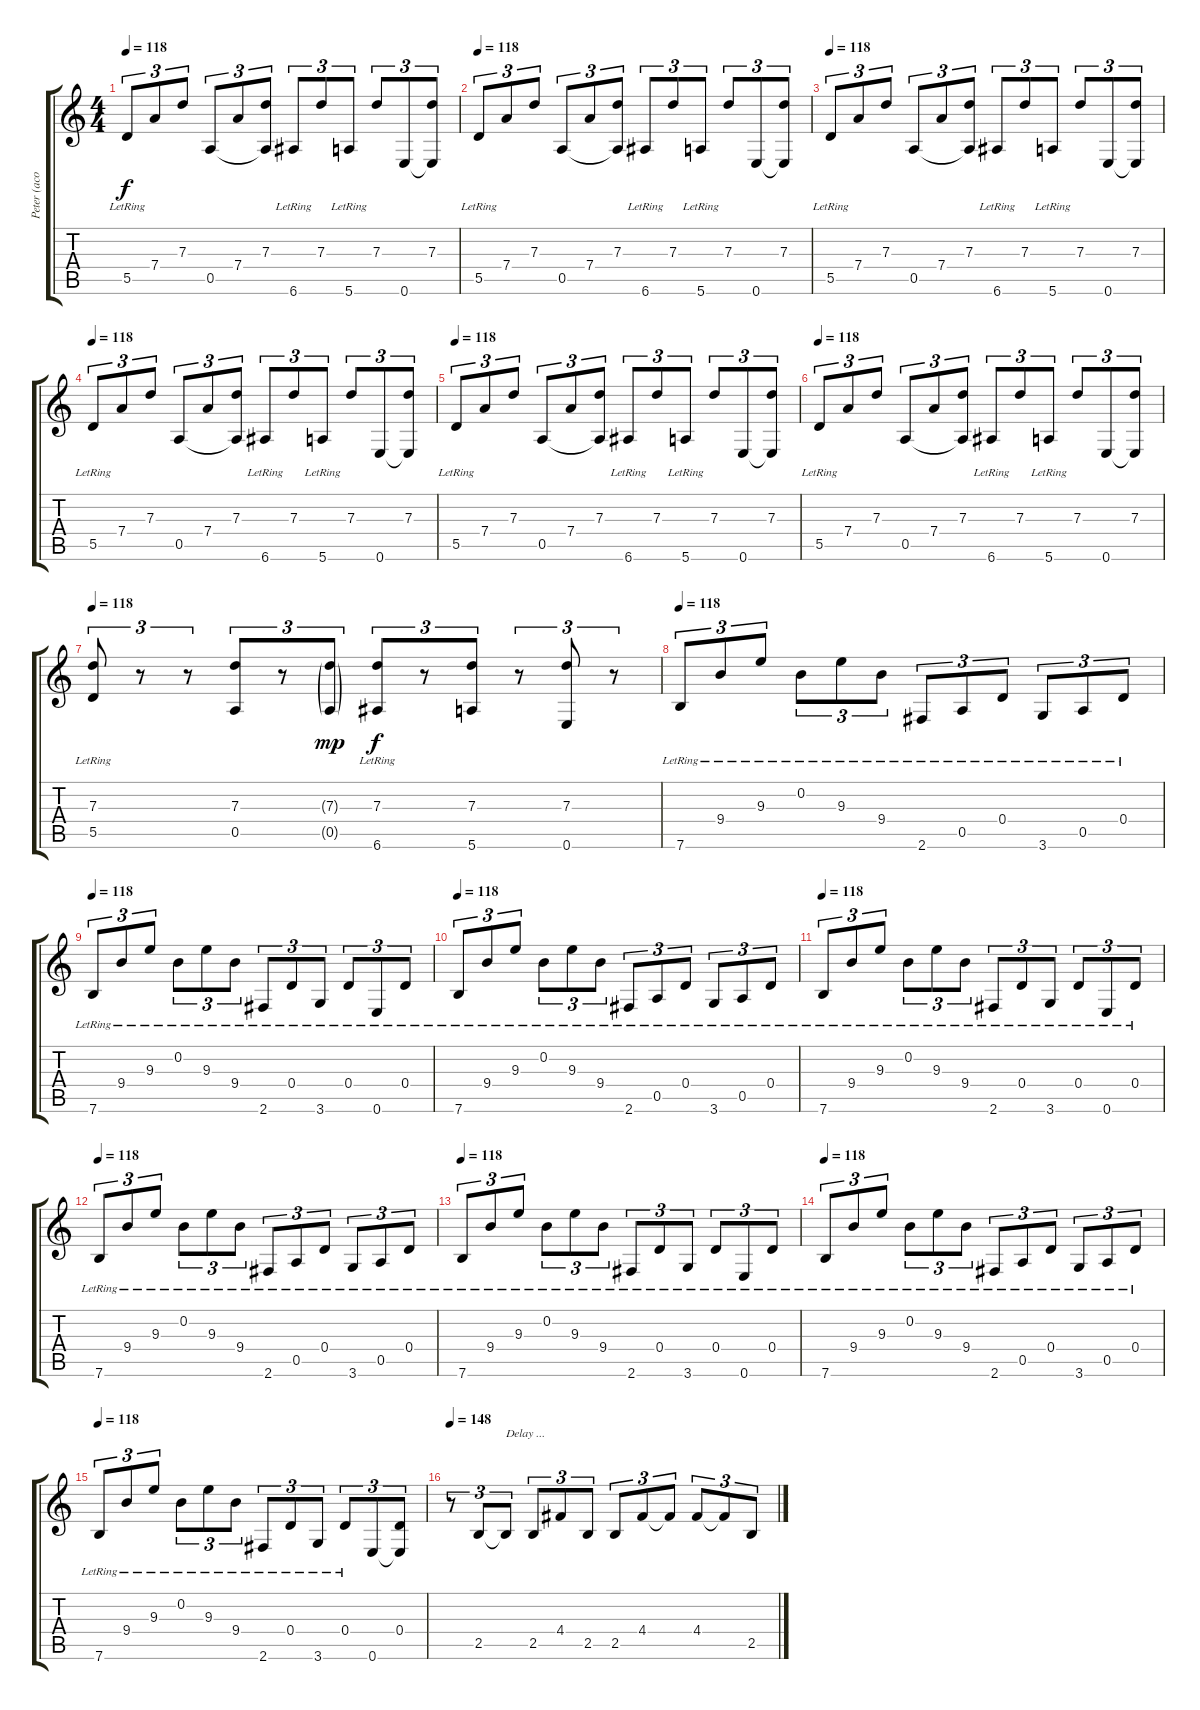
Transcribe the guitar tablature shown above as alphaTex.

\track ("Peter (acoustic)" "Peter (aco") {instrument acousticguitarsteel}
\staff {score tabs}
\tuning (E4 B3 G3 D3 A2 E2) {hide}
\ts (4 4)
\tempo 118
\clef g2
\ks c
5.5{lr}.8{tu (3 2) dy f volume 10} 7.4.8{tu (3 2)} 7.3.8{tu (3 2)} 0.5.8{tu (3 2)} 7.4.8{tu (3 2)} (7.3 0.5{t}).8{tu (3 2)} 6.6{lr}.8{tu (3 2)} 7.3.8{tu (3 2)} 5.6{lr}.8{tu (3 2)} 7.3.8{tu (3 2)} 0.6.8{tu (3 2)} (7.3 0.6{t}).8{tu (3 2)} |
\tempo 118
5.5{lr}.8{tu (3 2) volume 10} 7.4.8{tu (3 2)} 7.3.8{tu (3 2)} 0.5.8{tu (3 2)} 7.4.8{tu (3 2)} (7.3 0.5{t}).8{tu (3 2)} 6.6{lr}.8{tu (3 2)} 7.3.8{tu (3 2)} 5.6{lr}.8{tu (3 2)} 7.3.8{tu (3 2)} 0.6.8{tu (3 2)} (7.3 0.6{t}).8{tu (3 2)} |
\tempo 118
5.5{lr}.8{tu (3 2) volume 10} 7.4.8{tu (3 2)} 7.3.8{tu (3 2)} 0.5.8{tu (3 2)} 7.4.8{tu (3 2)} (7.3 0.5{t}).8{tu (3 2)} 6.6{lr}.8{tu (3 2)} 7.3.8{tu (3 2)} 5.6{lr}.8{tu (3 2)} 7.3.8{tu (3 2)} 0.6.8{tu (3 2)} (7.3 0.6{t}).8{tu (3 2)} |
\tempo 118
5.5{lr}.8{tu (3 2) volume 10} 7.4.8{tu (3 2)} 7.3.8{tu (3 2)} 0.5.8{tu (3 2)} 7.4.8{tu (3 2)} (7.3 0.5{t}).8{tu (3 2)} 6.6{lr}.8{tu (3 2)} 7.3.8{tu (3 2)} 5.6{lr}.8{tu (3 2)} 7.3.8{tu (3 2)} 0.6.8{tu (3 2)} (7.3 0.6{t}).8{tu (3 2)} |
\tempo 118
5.5{lr}.8{tu (3 2) volume 10} 7.4.8{tu (3 2)} 7.3.8{tu (3 2)} 0.5.8{tu (3 2)} 7.4.8{tu (3 2)} (7.3 0.5{t}).8{tu (3 2)} 6.6{lr}.8{tu (3 2)} 7.3.8{tu (3 2)} 5.6{lr}.8{tu (3 2)} 7.3.8{tu (3 2)} 0.6.8{tu (3 2)} (7.3 0.6{t}).8{tu (3 2)} |
\tempo 118
5.5{lr}.8{tu (3 2) volume 10} 7.4.8{tu (3 2)} 7.3.8{tu (3 2)} 0.5.8{tu (3 2)} 7.4.8{tu (3 2)} (7.3 0.5{t}).8{tu (3 2)} 6.6{lr}.8{tu (3 2)} 7.3.8{tu (3 2)} 5.6{lr}.8{tu (3 2)} 7.3.8{tu (3 2)} 0.6.8{tu (3 2)} (7.3 0.6{t}).8{tu (3 2)} |
\tempo 118
(7.3 5.5{lr}).8{tu (3 2) volume 10} r.8{tu (3 2)} r.8{tu (3 2)} (7.3 0.5).8{tu (3 2)} r.8{tu (3 2)} (7.3{g} 0.5{g}).8{tu (3 2) dy mp} (7.3 6.6{lr}).8{tu (3 2) dy f} r.8{tu (3 2)} (7.3 5.6).8{tu (3 2)} r.8{tu (3 2)} (7.3 0.6).8{tu (3 2)} r.8{tu (3 2)} |
\tempo 118
7.6{lr}.8{tu (3 2)} 9.4{lr}.8{tu (3 2)} 9.3{lr}.8{tu (3 2)} 0.2{lr}.8{tu (3 2)} 9.3{lr}.8{tu (3 2)} 9.4{lr}.8{tu (3 2)} 2.6{lr}.8{tu (3 2)} 0.5{lr}.8{tu (3 2)} 0.4{lr}.8{tu (3 2)} 3.6{lr}.8{tu (3 2)} 0.5{lr}.8{tu (3 2)} 0.4{lr}.8{tu (3 2)} |
\tempo 118
7.6{lr}.8{tu (3 2)} 9.4{lr}.8{tu (3 2)} 9.3{lr}.8{tu (3 2)} 0.2{lr}.8{tu (3 2)} 9.3{lr}.8{tu (3 2)} 9.4{lr}.8{tu (3 2)} 2.6{lr}.8{tu (3 2)} 0.4{lr}.8{tu (3 2)} 3.6{lr}.8{tu (3 2)} 0.4{lr}.8{tu (3 2)} 0.6{lr}.8{tu (3 2)} 0.4{lr}.8{tu (3 2)} |
\tempo 118
7.6{lr}.8{tu (3 2)} 9.4{lr}.8{tu (3 2)} 9.3{lr}.8{tu (3 2)} 0.2{lr}.8{tu (3 2)} 9.3{lr}.8{tu (3 2)} 9.4{lr}.8{tu (3 2)} 2.6{lr}.8{tu (3 2)} 0.5{lr}.8{tu (3 2)} 0.4{lr}.8{tu (3 2)} 3.6{lr}.8{tu (3 2)} 0.5{lr}.8{tu (3 2)} 0.4{lr}.8{tu (3 2)} |
\tempo 118
7.6{lr}.8{tu (3 2)} 9.4{lr}.8{tu (3 2)} 9.3{lr}.8{tu (3 2)} 0.2{lr}.8{tu (3 2)} 9.3{lr}.8{tu (3 2)} 9.4{lr}.8{tu (3 2)} 2.6{lr}.8{tu (3 2)} 0.4{lr}.8{tu (3 2)} 3.6{lr}.8{tu (3 2)} 0.4{lr}.8{tu (3 2)} 0.6{lr}.8{tu (3 2)} 0.4{lr}.8{tu (3 2)} |
\tempo 118
7.6{lr}.8{tu (3 2)} 9.4{lr}.8{tu (3 2)} 9.3{lr}.8{tu (3 2)} 0.2{lr}.8{tu (3 2)} 9.3{lr}.8{tu (3 2)} 9.4{lr}.8{tu (3 2)} 2.6{lr}.8{tu (3 2)} 0.5{lr}.8{tu (3 2)} 0.4{lr}.8{tu (3 2)} 3.6{lr}.8{tu (3 2)} 0.5{lr}.8{tu (3 2)} 0.4{lr}.8{tu (3 2)} |
\tempo 118
7.6{lr}.8{tu (3 2)} 9.4{lr}.8{tu (3 2)} 9.3{lr}.8{tu (3 2)} 0.2{lr}.8{tu (3 2)} 9.3{lr}.8{tu (3 2)} 9.4{lr}.8{tu (3 2)} 2.6{lr}.8{tu (3 2)} 0.4{lr}.8{tu (3 2)} 3.6{lr}.8{tu (3 2)} 0.4{lr}.8{tu (3 2)} 0.6{lr}.8{tu (3 2)} 0.4{lr}.8{tu (3 2)} |
\tempo 118
7.6{lr}.8{tu (3 2)} 9.4{lr}.8{tu (3 2)} 9.3{lr}.8{tu (3 2)} 0.2{lr}.8{tu (3 2)} 9.3{lr}.8{tu (3 2)} 9.4{lr}.8{tu (3 2)} 2.6{lr}.8{tu (3 2)} 0.5{lr}.8{tu (3 2)} 0.4{lr}.8{tu (3 2)} 3.6{lr}.8{tu (3 2)} 0.5{lr}.8{tu (3 2)} 0.4{lr}.8{tu (3 2)} |
\tempo 118
7.6{lr}.8{tu (3 2)} 9.4{lr}.8{tu (3 2)} 9.3{lr}.8{tu (3 2)} 0.2{lr}.8{tu (3 2)} 9.3{lr}.8{tu (3 2)} 9.4{lr}.8{tu (3 2)} 2.6{lr}.8{tu (3 2)} 0.4{lr}.8{tu (3 2)} 3.6{lr}.8{tu (3 2)} 0.4{lr}.8{tu (3 2)} 0.6.8{tu (3 2)} (0.4 0.6{t}).8{tu (3 2)} |
\tempo 148
r.8{tu (3 2)} 2.5.8{tu (3 2) instrument electricguitarmuted} 2.5{t}.8{tu (3 2) txt "Delay ..."} 2.5.8{tu (3 2)} 4.4.8{tu (3 2)} 2.5.8{tu (3 2)} 2.5.8{tu (3 2)} 4.4.8{tu (3 2)} 4.4{t}.8{tu (3 2)} 4.4.8{tu (3 2)} 4.4{t}.8{tu (3 2)} 2.5.8{tu (3 2)}
